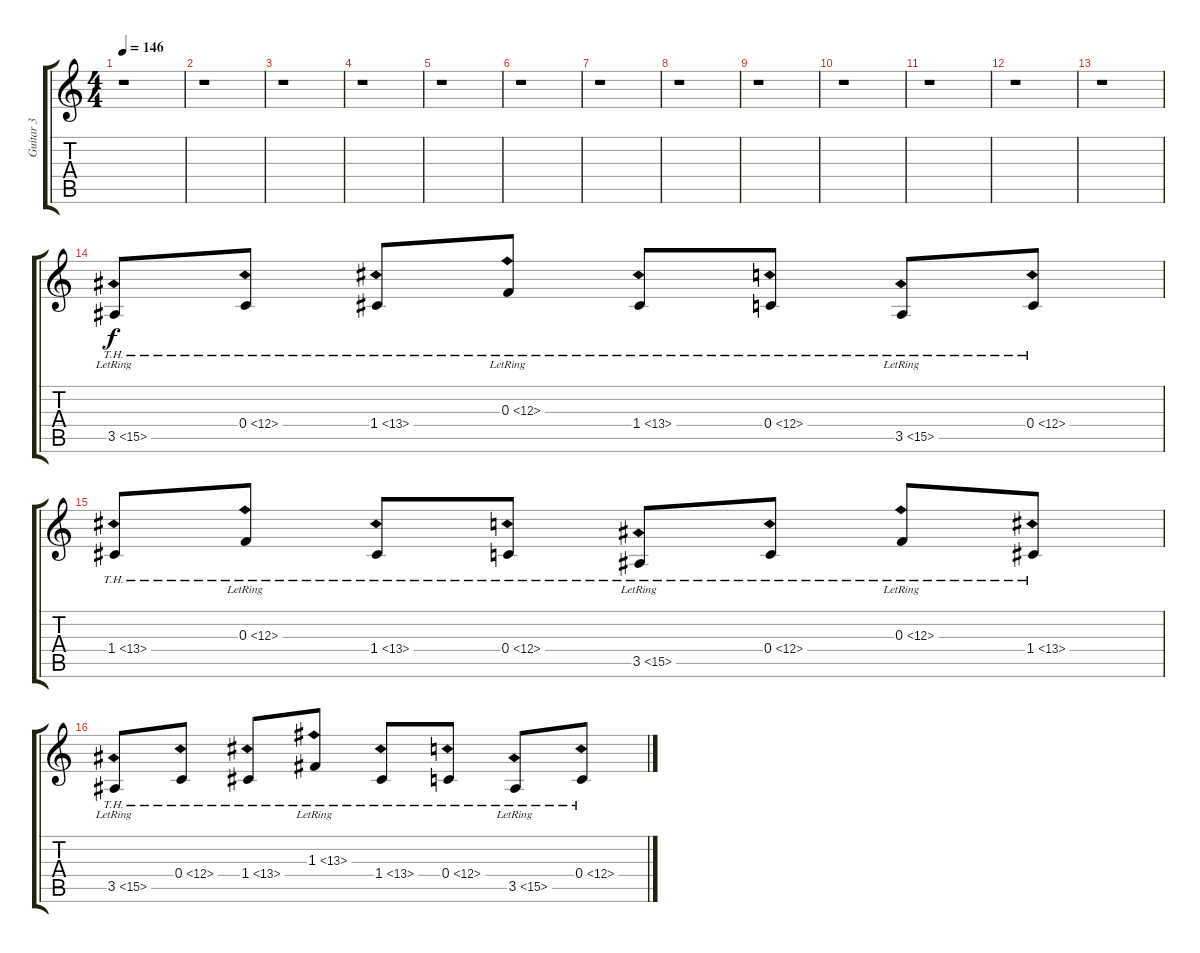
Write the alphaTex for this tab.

\track ("Guitar 3" "Guitar 3") {instrument electricguitarclean}
\staff {score tabs}
\tuning (D4 A3 F3 C3 G2 C2) {hide}
\ts (4 4)
\tempo 146
\clef g2
\ks c
r.1{dy f} |
r.1 |
r.1 |
r.1 |
r.1 |
r.1 |
r.1 |
r.1 |
r.1 |
r.1 |
r.1 |
r.1 |
r.1 |
3.5{th 12 lr}.8 0.4{th 12}.8 1.4{th 12}.8 0.3{th 12 lr}.8 1.4{th 12}.8 0.4{th 12}.8 3.5{th 12 lr}.8 0.4{th 12}.8 |
1.4{th 12}.8 0.3{th 12 lr}.8 1.4{th 12}.8 0.4{th 12}.8 3.5{th 12 lr}.8 0.4{th 12}.8 0.3{th 12 lr}.8 1.4{th 12}.8 |
3.5{th 12 lr}.8 0.4{th 12}.8 1.4{th 12}.8 1.3{th 12 lr}.8 1.4{th 12}.8 0.4{th 12}.8 3.5{th 12 lr}.8 0.4{th 12}.8
